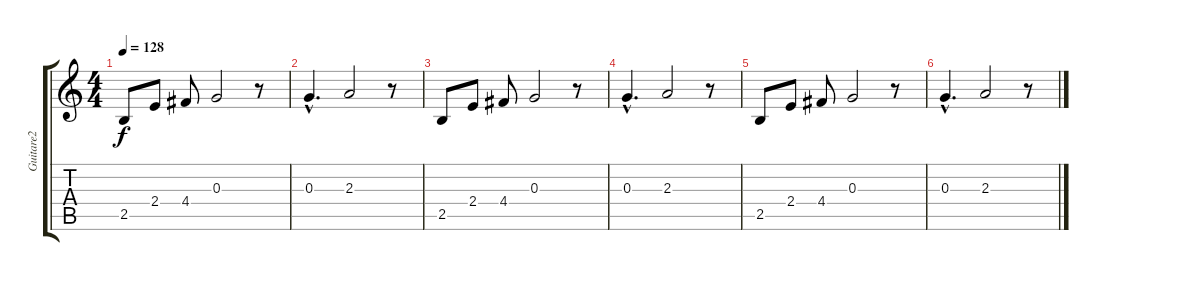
\track ("Guitare2" "Guitare2") {instrument electricguitarclean}
\staff {score tabs}
\tuning (E4 B3 G3 D3 A2 E2) {hide}
\ts (4 4)
\tempo 128
\clef g2
\ks c
2.5.8{dy f} 2.4.8 4.4.8 0.3.2 r.8 |
0.3{hac}.4{d} 2.3.2 r.8 |
2.5.8 2.4.8 4.4.8 0.3.2 r.8 |
0.3{hac}.4{d} 2.3.2 r.8 |
2.5.8 2.4.8 4.4.8 0.3.2 r.8 |
0.3{hac}.4{d} 2.3.2 r.8
